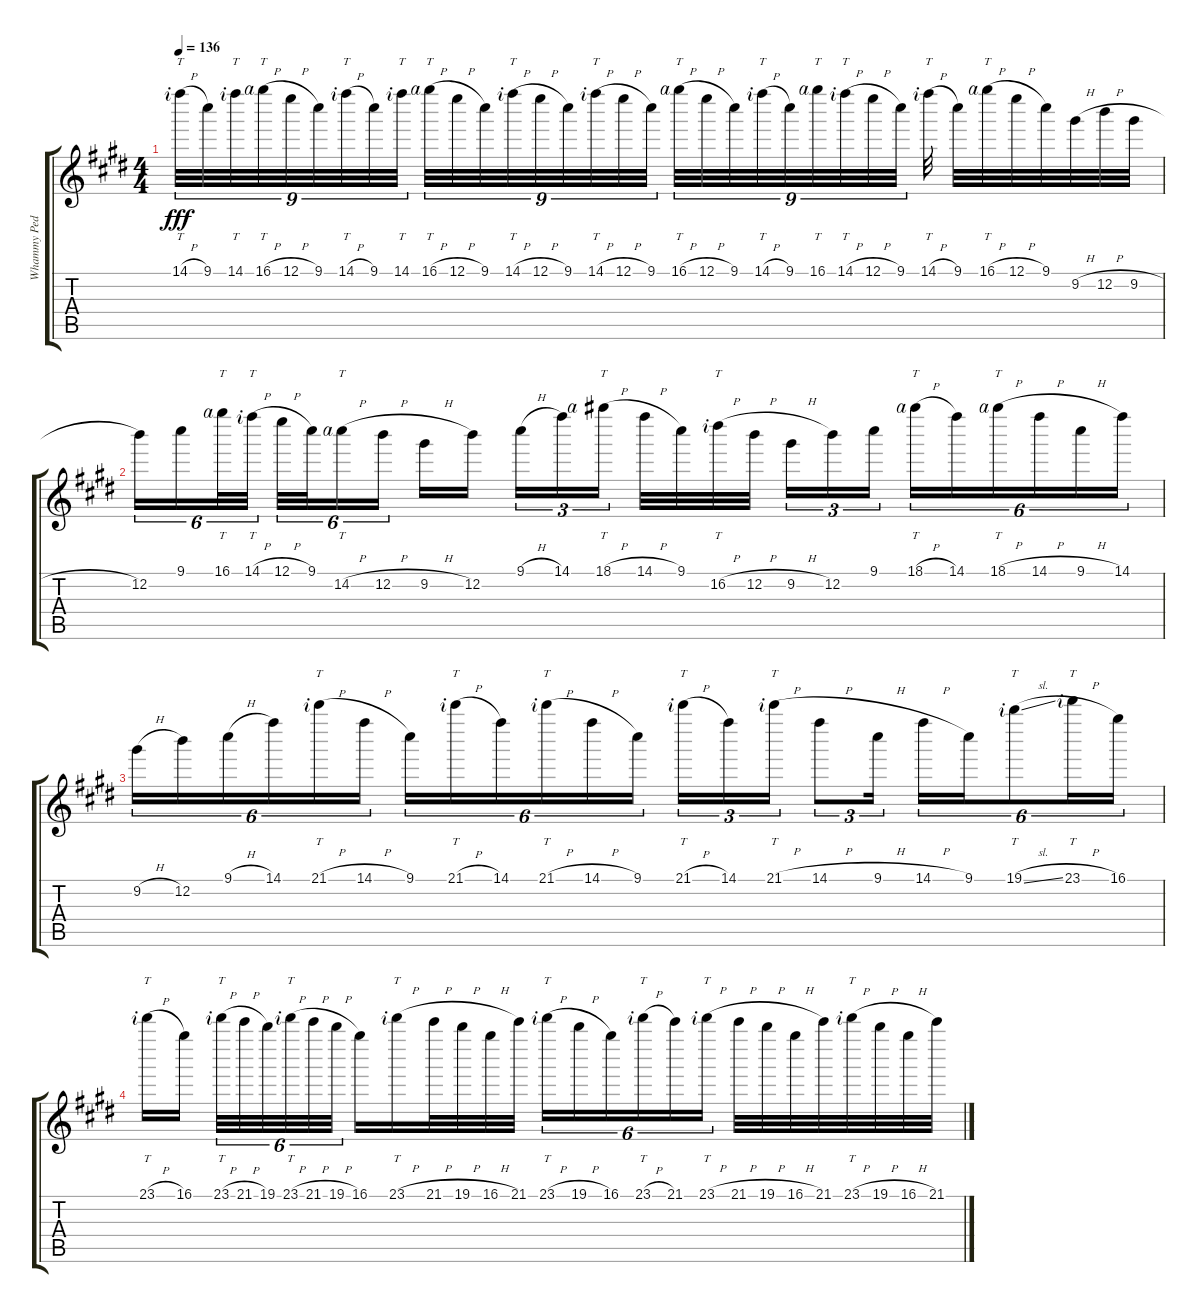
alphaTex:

\track ("Whammy Pedal +8va" "Whammy Ped") {instrument distortionguitar}
\staff {score tabs}
\tuning (E5 B4 G4 D4 A3 E3) {hide}
\ts (4 4)
\tempo 136
\clef g2
\ks e
14.1{h rf 2}.32{tt tu (9 8) dy fff} 9.1.32{tu (9 8)} 14.1{rf 2}.32{tt tu (9 8)} 16.1{h rf 4}.32{tt tu (9 8)} 12.1{h}.32{tu (9 8)} 9.1.32{tu (9 8)} 14.1{h rf 2}.32{tt tu (9 8)} 9.1.32{tu (9 8)} 14.1{rf 2}.32{tt tu (9 8)} 16.1{h rf 4}.32{tt tu (9 8)} 12.1{h}.32{tu (9 8)} 9.1.32{tu (9 8)} 14.1{h rf 2}.32{tt tu (9 8)} 12.1{h}.32{tu (9 8)} 9.1.32{tu (9 8)} 14.1{h rf 2}.32{tt tu (9 8)} 12.1{h}.32{tu (9 8)} 9.1.32{tu (9 8)} 16.1{h rf 4}.32{tt tu (9 8)} 12.1{h}.32{tu (9 8)} 9.1.32{tu (9 8)} 14.1{h rf 2}.32{tt tu (9 8)} 9.1.32{tu (9 8)} 16.1{rf 4}.32{tt tu (9 8)} 14.1{h rf 2}.32{tt tu (9 8)} 12.1{h}.32{tu (9 8)} 9.1.32{tu (9 8)} 14.1{h rf 2}.32{tt} 9.1.32 16.1{h rf 4}.32{tt} 12.1{h}.32 9.1.32 9.2{h}.32 12.2{h}.32 9.2{h}.32 |
12.2.16{tu (6 4)} 9.1.16{tu (6 4)} 16.1{rf 4}.32{tt tu (6 4)} 14.1{h rf 2}.32{tt tu (6 4)} 12.1{h}.32{tu (6 4)} 9.1.32{tu (6 4)} 14.2{h rf 4}.16{tt tu (6 4)} 12.2{h}.16{tu (6 4)} 9.2{h}.16 12.2.16 9.1{h}.16{tu (3 2)} 14.1.16{tu (3 2)} 18.1{h rf 4}.16{tt tu (3 2)} 14.1{h}.32 9.1.32 16.2{h rf 2}.32{tt} 12.2{h}.32 9.2{h}.16{tu (3 2)} 12.2.16{tu (3 2)} 9.1.16{tu (3 2)} 18.1{h rf 4}.16{tt tu (6 4)} 14.1.16{tu (6 4)} 18.1{h rf 4}.16{tt tu (6 4)} 14.1{h}.16{tu (6 4)} 9.1{h}.16{tu (6 4)} 14.1.16{tu (6 4)} |
9.2{h}.16{tu (6 4)} 12.2.16{tu (6 4)} 9.1{h}.16{tu (6 4)} 14.1.16{tu (6 4)} 21.1{h rf 2}.16{tt tu (6 4)} 14.1{h}.16{tu (6 4)} 9.1.16{tu (6 4)} 21.1{h rf 2}.16{tt tu (6 4)} 14.1.16{tu (6 4)} 21.1{h rf 2}.16{tt tu (6 4)} 14.1{h}.16{tu (6 4)} 9.1.16{tu (6 4)} 21.1{h rf 2}.16{tt tu (3 2)} 14.1.16{tu (3 2)} 21.1{h rf 2}.16{tt tu (3 2)} 14.1{h}.8{tu (3 2)} 9.1{h}.16{tu (3 2)} 14.1{h}.16{tu (6 4)} 9.1.16{tu (6 4)} 19.1{sl rf 2}.8{tt tu (6 4)} 23.1{h rf 2}.16{tt tu (6 4)} 16.1.16{tu (6 4)} |
23.1{h rf 2}.16{tt} 16.1.16 23.1{h rf 2}.32{tt tu (6 4)} 21.1{h}.32{tu (6 4)} 19.1.32{tu (6 4)} 23.1{h rf 2}.32{tt tu (6 4)} 21.1{h}.32{tu (6 4)} 19.1{h}.32{tu (6 4)} 16.1.16 23.1{h rf 2}.16{tt} 21.1{h}.32 19.1{h}.32 16.1{h}.32 21.1.32 23.1{h rf 2}.16{tt tu (6 4)} 19.1{h}.16{tu (6 4)} 16.1.16{tu (6 4)} 23.1{h rf 2}.16{tt tu (6 4)} 21.1.16{tu (6 4)} 23.1{h rf 2}.16{tt tu (6 4)} 21.1{h}.32 19.1{h}.32 16.1{h}.32 21.1.32 23.1{h rf 2}.32{tt} 19.1{h}.32 16.1{h}.32 21.1.32
